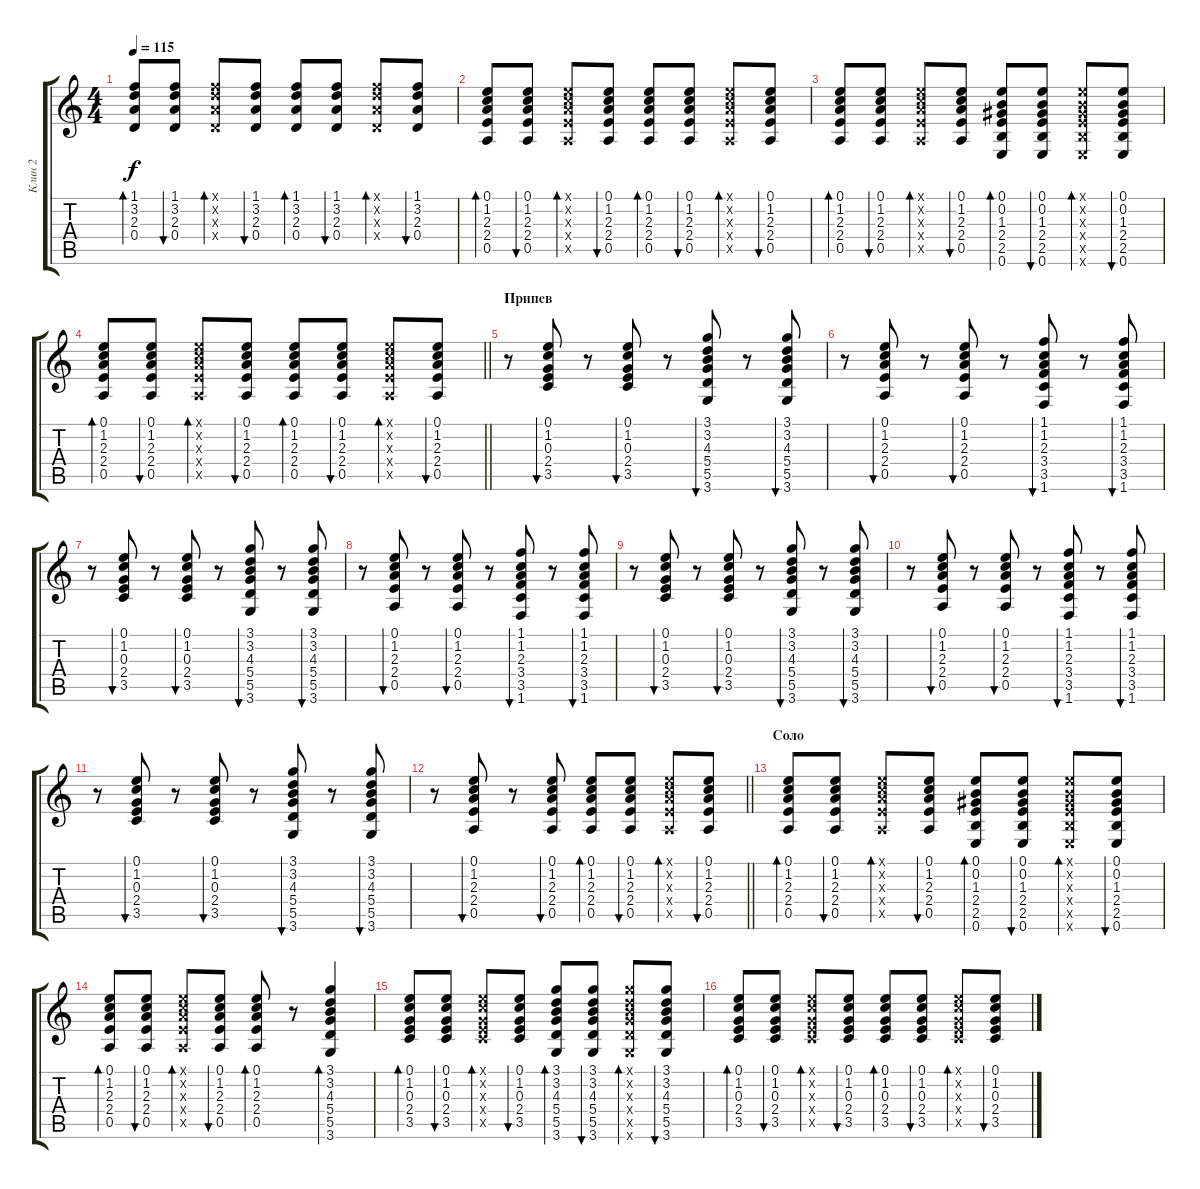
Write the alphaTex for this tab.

\track ("Клин 2" "Клин 2") {instrument electricguitarclean}
\staff {score tabs}
\tuning (E4 B3 G3 D3 A2 E2) {hide}
\ts (4 4)
\tempo 115
\clef g2
\ks c
(1.1 3.2 2.3 0.4).8{bd 30 dy f} (1.1 3.2 2.3 0.4).8{bu 30} (1.1{x} 3.2{x} 2.3{x} 0.4{x}).8{bd 30} (1.1 3.2 2.3 0.4).8{bu 30} (1.1 3.2 2.3 0.4).8{bd 30} (1.1 3.2 2.3 0.4).8{bu 30} (1.1{x} 3.2{x} 2.3{x} 0.4{x}).8{bd 30} (1.1 3.2 2.3 0.4).8{bu 30} |
(0.1 1.2 2.3 2.4 0.5).8{bd 30} (0.1 1.2 2.3 2.4 0.5).8{bu 30} (0.1{x} 1.2{x} 2.3{x} 2.4{x} 0.5{x}).8{bd 30} (0.1 1.2 2.3 2.4 0.5).8{bu 30} (0.1 1.2 2.3 2.4 0.5).8{bd 30} (0.1 1.2 2.3 2.4 0.5).8{bu 30} (0.1{x} 1.2{x} 2.3{x} 2.4{x} 0.5{x}).8{bd 30} (0.1 1.2 2.3 2.4 0.5).8{bu 30} |
(0.1 1.2 2.3 2.4 0.5).8{bd 30} (0.1 1.2 2.3 2.4 0.5).8{bu 30} (0.1{x} 1.2{x} 2.3{x} 2.4{x} 0.5{x}).8{bd 30} (0.1 1.2 2.3 2.4 0.5).8{bu 30} (0.1 0.2 1.3 2.4 2.5 0.6).8{bd 30} (0.1 0.2 1.3 2.4 2.5 0.6).8{bu 30} (0.1{x} 0.2{x} 1.3{x} 2.4{x} 2.5{x} 0.6{x}).8{bd 30} (0.1 0.2 1.3 2.4 2.5 0.6).8{bu 30} |
\barLineRight lightlight
(0.1 1.2 2.3 2.4 0.5).8{bd 30} (0.1 1.2 2.3 2.4 0.5).8{bu 30} (0.1{x} 1.2{x} 2.3{x} 2.4{x} 0.5{x}).8{bd 30} (0.1 1.2 2.3 2.4 0.5).8{bu 30} (0.1 1.2 2.3 2.4 0.5).8{bd 30} (0.1 1.2 2.3 2.4 0.5).8{bu 30} (0.1{x} 1.2{x} 2.3{x} 2.4{x} 0.5{x}).8{bd 30} (0.1 1.2 2.3 2.4 0.5).8{bu 30} |
\section ("" "Припев")
r.8 (0.1 1.2 0.3 2.4 3.5).8{bu 30} r.8 (0.1 1.2 0.3 2.4 3.5).8{bu 30} r.8 (3.1 3.2 4.3 5.4 5.5 3.6).8{bu 30} r.8 (3.1 3.2 4.3 5.4 5.5 3.6).8{bu 30} |
r.8 (0.1 1.2 2.3 2.4 0.5).8{bu 30} r.8 (0.1 1.2 2.3 2.4 0.5).8{bu 30} r.8 (1.1 1.2 2.3 3.4 3.5 1.6).8{bu 30} r.8 (1.1 1.2 2.3 3.4 3.5 1.6).8{bu 30} |
r.8 (0.1 1.2 0.3 2.4 3.5).8{bu 30} r.8 (0.1 1.2 0.3 2.4 3.5).8{bu 30} r.8 (3.1 3.2 4.3 5.4 5.5 3.6).8{bu 30} r.8 (3.1 3.2 4.3 5.4 5.5 3.6).8{bu 30} |
r.8 (0.1 1.2 2.3 2.4 0.5).8{bu 30} r.8 (0.1 1.2 2.3 2.4 0.5).8{bu 30} r.8 (1.1 1.2 2.3 3.4 3.5 1.6).8{bu 30} r.8 (1.1 1.2 2.3 3.4 3.5 1.6).8{bu 30} |
r.8 (0.1 1.2 0.3 2.4 3.5).8{bu 30} r.8 (0.1 1.2 0.3 2.4 3.5).8{bu 30} r.8 (3.1 3.2 4.3 5.4 5.5 3.6).8{bu 30} r.8 (3.1 3.2 4.3 5.4 5.5 3.6).8{bu 30} |
r.8 (0.1 1.2 2.3 2.4 0.5).8{bu 30} r.8 (0.1 1.2 2.3 2.4 0.5).8{bu 30} r.8 (1.1 1.2 2.3 3.4 3.5 1.6).8{bu 30} r.8 (1.1 1.2 2.3 3.4 3.5 1.6).8{bu 30} |
r.8 (0.1 1.2 0.3 2.4 3.5).8{bu 30} r.8 (0.1 1.2 0.3 2.4 3.5).8{bu 30} r.8 (3.1 3.2 4.3 5.4 5.5 3.6).8{bu 30} r.8 (3.1 3.2 4.3 5.4 5.5 3.6).8{bu 30} |
\barLineRight lightlight
r.8 (0.1 1.2 2.3 2.4 0.5).8{bu 30} r.8 (0.1 1.2 2.3 2.4 0.5).8{bu 30} (0.1 1.2 2.3 2.4 0.5).8{bd 30} (0.1 1.2 2.3 2.4 0.5).8{bu 30} (0.1{x} 1.2{x} 2.3{x} 2.4{x} 0.5{x}).8{bd 30} (0.1 1.2 2.3 2.4 0.5).8{bu 30} |
\section ("" "Соло")
(0.1 1.2 2.3 2.4 0.5).8{bd 30} (0.1 1.2 2.3 2.4 0.5).8{bu 30} (0.1{x} 1.2{x} 2.3{x} 2.4{x} 0.5{x}).8{bd 30} (0.1 1.2 2.3 2.4 0.5).8{bu 30} (0.1 0.2 1.3 2.4 2.5 0.6).8{bd 30} (0.1 0.2 1.3 2.4 2.5 0.6).8{bu 30} (0.1{x} 0.2{x} 1.3{x} 2.4{x} 2.5{x} 0.6{x}).8{bd 30} (0.1 0.2 1.3 2.4 2.5 0.6).8{bu 30} |
(0.1 1.2 2.3 2.4 0.5).8{bd 30} (0.1 1.2 2.3 2.4 0.5).8{bu 30} (0.1{x} 1.2{x} 2.3{x} 2.4{x} 0.5{x}).8{bd 30} (0.1 1.2 2.3 2.4 0.5).8{bu 30} (0.1 1.2 2.3 2.4 0.5).8{bd 30} r.8 (3.1 3.2 4.3 5.4 5.5 3.6).4{bd 30} |
(0.1 1.2 0.3 2.4 3.5).8{bd 30} (0.1 1.2 0.3 2.4 3.5).8{bu 30} (0.1{x} 1.2{x} 0.3{x} 2.4{x} 3.5{x}).8{bd 30} (0.1 1.2 0.3 2.4 3.5).8{bu 30} (3.1 3.2 4.3 5.4 5.5 3.6).8{bd 30} (3.1 3.2 4.3 5.4 5.5 3.6).8{bu 30} (3.1{x} 3.2{x} 4.3{x} 5.4{x} 5.5{x} 3.6{x}).8{bd 30} (3.1 3.2 4.3 5.4 5.5 3.6).8{bu 30} |
(0.1 1.2 0.3 2.4 3.5).8{bd 30} (0.1 1.2 0.3 2.4 3.5).8{bu 30} (0.1{x} 1.2{x} 0.3{x} 2.4{x} 3.5{x}).8{bd 30} (0.1 1.2 0.3 2.4 3.5).8{bu 30} (0.1 1.2 0.3 2.4 3.5).8{bd 30} (0.1 1.2 0.3 2.4 3.5).8{bu 30} (0.1{x} 1.2{x} 0.3{x} 2.4{x} 3.5{x}).8{bd 30} (0.1 1.2 0.3 2.4 3.5).8{bu 30}
